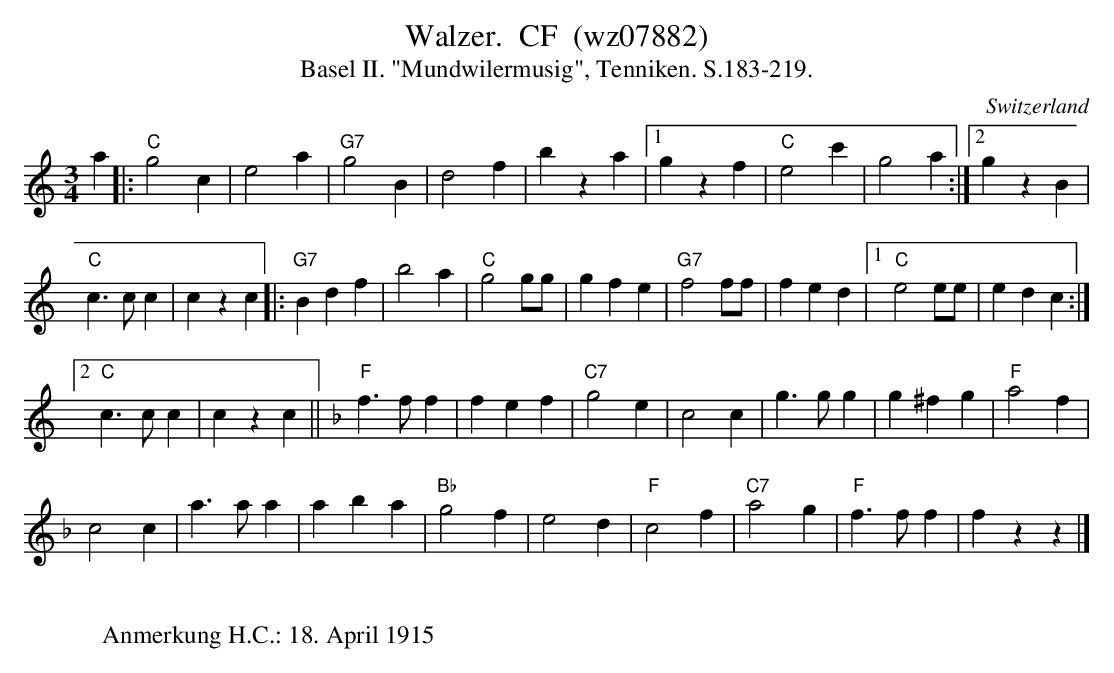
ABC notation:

X:1
T: Walzer.  CF  (wz07882)
T: Basel II. "Mundwilermusig", Tenniken. S.183-219.
M:3/4
L:1/4
O:Switzerland
K:C major
a|: "C"g2c | e2a | "G7"g2B | d2f | bza |1 gzf | "C"e2c' | g2a :|2 gzB |
"C"c>cc | czc |: "G7"Bdf | b2a | "C"g2g/g/ | gfe | "G7"f2f/f/ | fed |1 "C"e2e/e/ | edc :|2
"C"c>cc | czc || [K:F] "F"f>ff | fef | "C7"g2e | c2c | g>gg | g^fg | "F"a2f |
c2c | a>aa | aba | "Bb"g2f | e2d | "F"c2f | "C7"a2g | "F"f>ff | fzz |]
W:
W:Anmerkung H.C.: 18. April 1915
